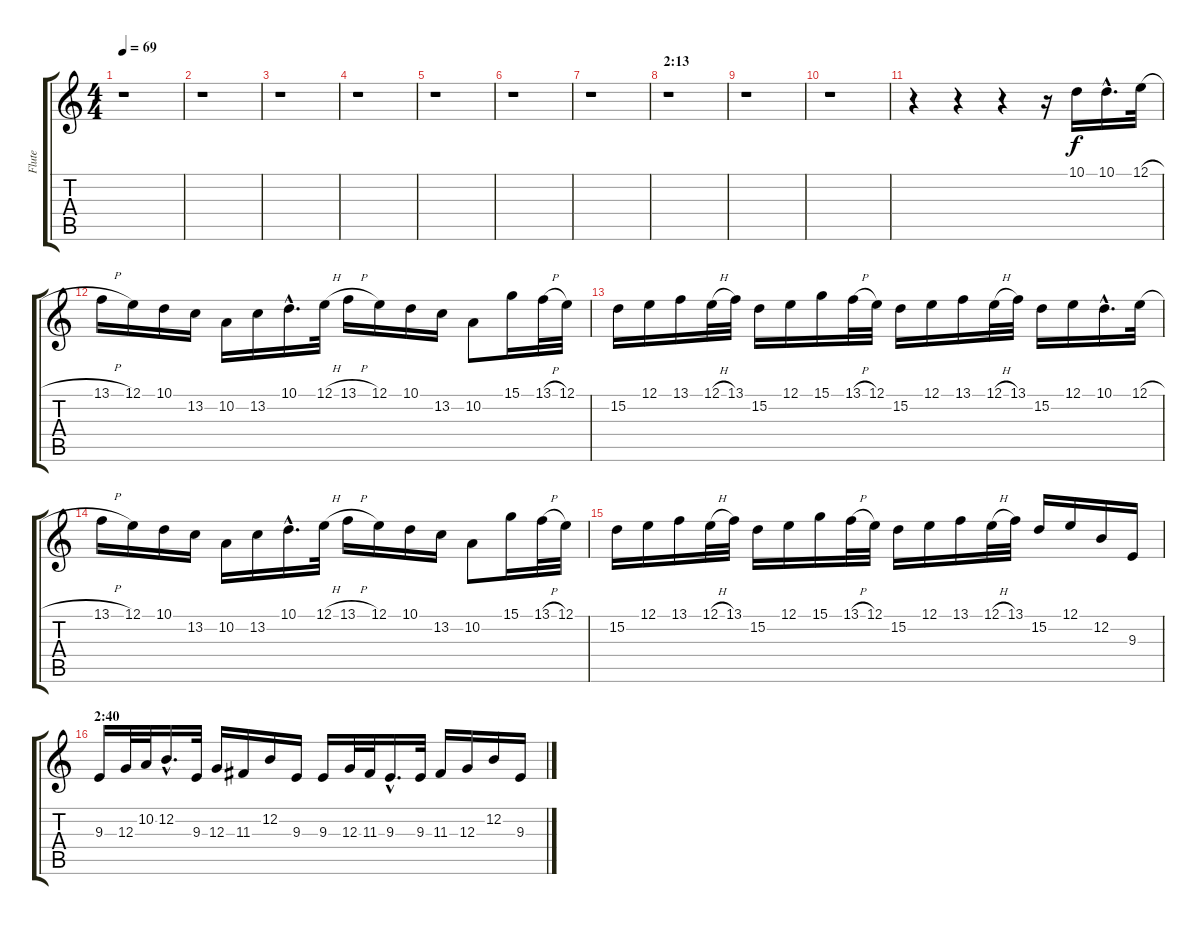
\track ("Flute" "Flute") {instrument flute}
\staff {score tabs}
\tuning (E4 B3 G3 D3 A2 E2) {hide}
\ts (4 4)
\tempo 69
\clef g2
\ks c
r.1{dy f} |
r.1 |
r.1 |
r.1 |
r.1 |
r.1 |
r.1 |
\section ("" "2:13")
r.1 |
r.1 |
r.1 |
r.4 r.4 r.4 r.16 10.1.16 10.1{hac}.16{d} 12.1{h}.32 |
13.1{h}.16 12.1.16 10.1.16 13.2.16 10.2.16 13.2.16 10.1{hac}.16{d} 12.1{h}.32 13.1{h}.16 12.1.16 10.1.16 13.2.16 10.2.8 15.1.16 13.1{h}.32 12.1.32 |
15.2.16 12.1.16 13.1.16 12.1{h}.32 13.1.32 15.2.16 12.1.16 15.1.16 13.1{h}.32 12.1.32 15.2.16 12.1.16 13.1.16 12.1{h}.32 13.1.32 15.2.16 12.1.16 10.1{hac}.16{d} 12.1{h}.32 |
13.1{h}.16 12.1.16 10.1.16 13.2.16 10.2.16 13.2.16 10.1{hac}.16{d} 12.1{h}.32 13.1{h}.16 12.1.16 10.1.16 13.2.16 10.2.8 15.1.16 13.1{h}.32 12.1.32 |
15.2.16 12.1.16 13.1.16 12.1{h}.32 13.1.32 15.2.16 12.1.16 15.1.16 13.1{h}.32 12.1.32 15.2.16 12.1.16 13.1.16 12.1{h}.32 13.1.32 15.2.16 12.1.16 12.2.16 9.3.16 |
\section ("" "2:40")
9.3.16 12.3.32 10.2.32 12.2{hac}.16{d} 9.3.32 12.3.16 11.3.16 12.2.16 9.3.16 9.3.16 12.3.32 11.3.32 9.3{hac}.16{d} 9.3.32 11.3.16 12.3.16 12.2.16 9.3.16
